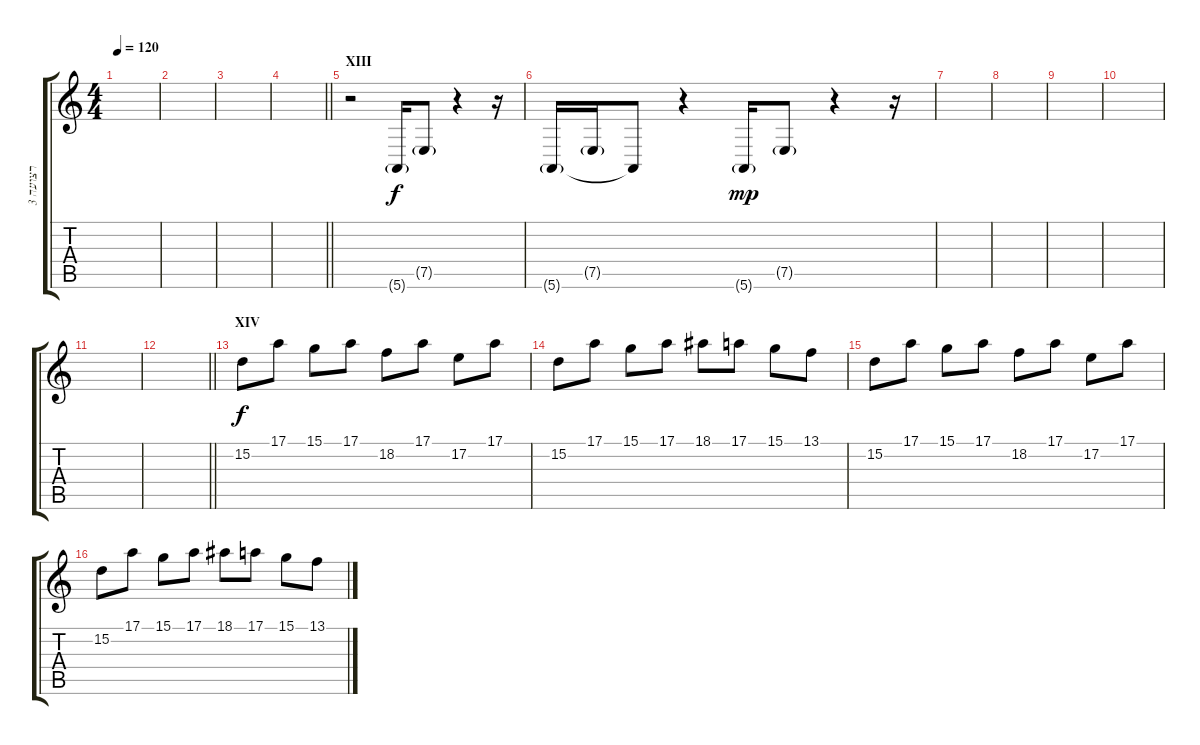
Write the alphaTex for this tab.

\track ("רצועה 3" "רצועה 3") {instrument rockorgan}
\staff {score tabs}
\tuning (E4 B3 G3 D3 A2 E2) {hide}
\ts (4 4)
\tempo 120
\clef g2
\ks c
|
|
|
\barLineRight lightlight
|
\section ("" "XIII")
r.2 5.6{g}.16 7.5{g}.8 r.4 r.16 |
5.6{g}.16 7.5{g}.16 5.6{t}.8{dy f} r.4 5.6{g}.16{dy mp} 7.5{g}.8 r.4 r.16 |
|
|
|
|
|
\barLineRight lightlight
|
\section ("" "XIV")
15.2.8{dy f} 17.1.8 15.1.8 17.1.8 18.2.8 17.1.8 17.2.8 17.1.8 |
15.2.8 17.1.8 15.1.8 17.1.8 18.1.8 17.1.8 15.1.8 13.1.8 |
15.2.8 17.1.8 15.1.8 17.1.8 18.2.8 17.1.8 17.2.8 17.1.8 |
15.2.8 17.1.8 15.1.8 17.1.8 18.1.8 17.1.8 15.1.8 13.1.8
